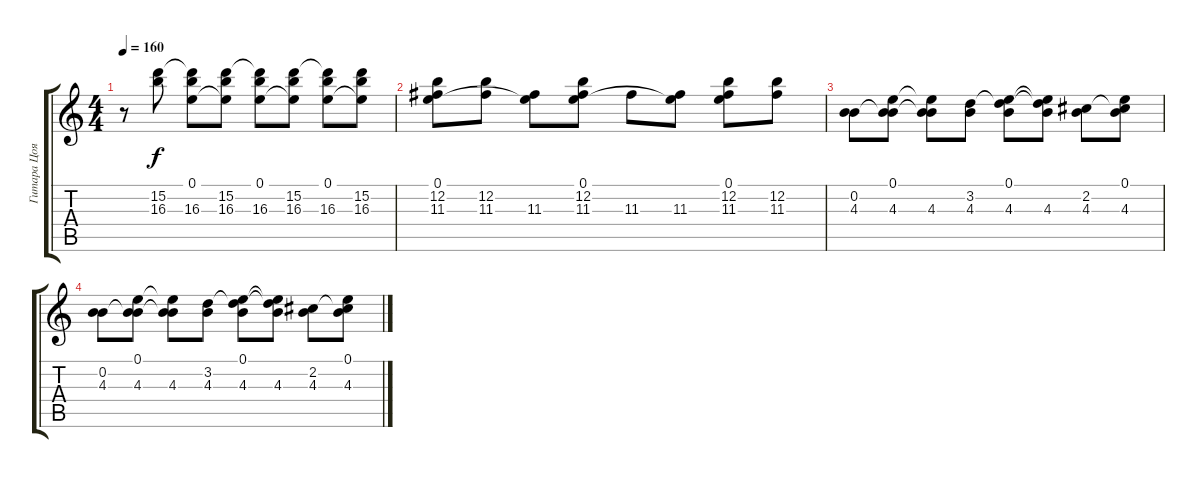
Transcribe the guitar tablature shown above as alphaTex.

\track ("Гитара Цоя" "Гитара Цоя") {instrument acousticguitarsteel}
\staff {score tabs}
\tuning (E4 B3 G3 D3 A2 E2) {hide}
\ts (4 4)
\tempo 160
\clef g2
\ks c
r.8{dy f} (15.2 16.3).8 (0.1 15.2{t} 16.3).8 (0.1{t} 15.2 16.3).8 (0.1 15.2{t} 16.3).8 (0.1{t} 15.2 16.3).8 (0.1 15.2{t} 16.3).8 (0.1{t} 15.2 16.3).8 |
(0.1 12.2 11.3).8 (12.2 11.3).8 (0.1{t} 11.3).8 (0.1 12.2 11.3).8 11.3.8 (0.1{t} 11.3).8 (0.1 12.2 11.3).8 (12.2 11.3).8 |
(0.2 4.3).8 (0.1 0.2{t} 4.3).8 (0.1{t} 0.2{t} 4.3).8 (3.2 4.3).8 (0.1 3.2{t} 4.3).8 (0.1{t} 3.2{t} 4.3).8 (2.2 4.3).8 (0.1 2.2{t} 4.3).8 |
(0.2 4.3).8 (0.1 0.2{t} 4.3).8 (0.1{t} 0.2{t} 4.3).8 (3.2 4.3).8 (0.1 3.2{t} 4.3).8 (0.1{t} 3.2{t} 4.3).8 (2.2 4.3).8 (0.1 2.2{t} 4.3).8
